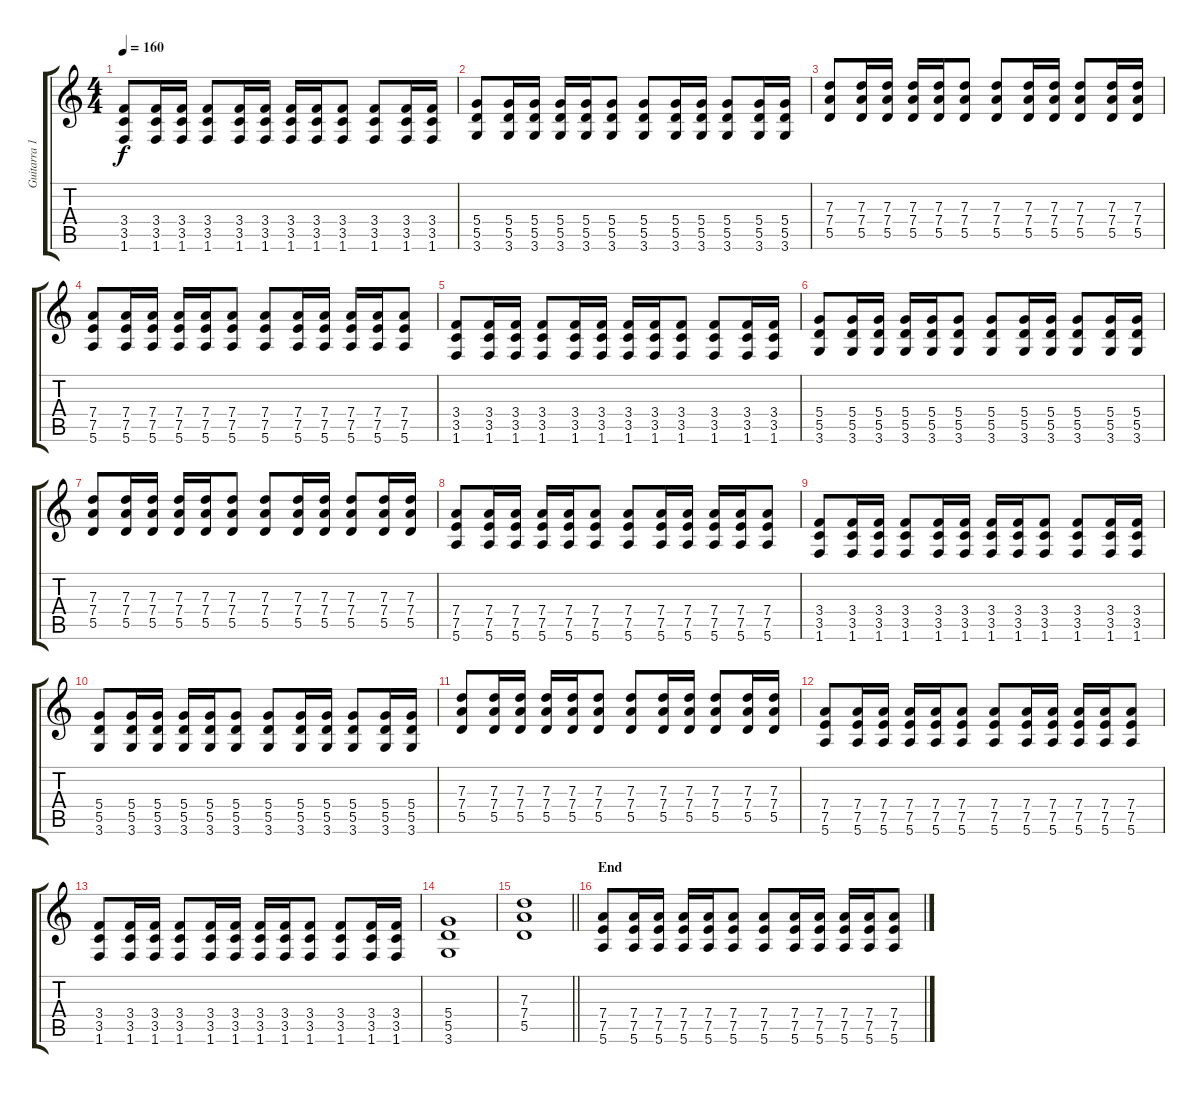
\track ("Guitarra 1 - Mathias" "Guitarra 1") {instrument distortionguitar}
\staff {score tabs}
\tuning (E4 B3 G3 D3 A2 E2) {hide}
\ts (4 4)
\tempo 160
\clef g2
\ks c
(3.4 3.5 1.6).8{dy f} (3.4 3.5 1.6).16 (3.4 3.5 1.6).16 (3.4 3.5 1.6).8 (3.4 3.5 1.6).16 (3.4 3.5 1.6).16 (3.4 3.5 1.6).16 (3.4 3.5 1.6).16 (3.4 3.5 1.6).8 (3.4 3.5 1.6).8 (3.4 3.5 1.6).16 (3.4 3.5 1.6).16 |
(5.4 5.5 3.6).8 (5.4 5.5 3.6).16 (5.4 5.5 3.6).16 (5.4 5.5 3.6).16 (5.4 5.5 3.6).16 (5.4 5.5 3.6).8 (5.4 5.5 3.6).8 (5.4 5.5 3.6).16 (5.4 5.5 3.6).16 (5.4 5.5 3.6).8 (5.4 5.5 3.6).16 (5.4 5.5 3.6).16 |
(7.3 7.4 5.5).8 (7.3 7.4 5.5).16 (7.3 7.4 5.5).16 (7.3 7.4 5.5).16 (7.3 7.4 5.5).16 (7.3 7.4 5.5).8 (7.3 7.4 5.5).8 (7.3 7.4 5.5).16 (7.3 7.4 5.5).16 (7.3 7.4 5.5).8 (7.3 7.4 5.5).16 (7.3 7.4 5.5).16 |
(7.4 7.5 5.6).8 (7.4 7.5 5.6).16 (7.4 7.5 5.6).16 (7.4 7.5 5.6).16 (7.4 7.5 5.6).16 (7.4 7.5 5.6).8 (7.4 7.5 5.6).8 (7.4 7.5 5.6).16 (7.4 7.5 5.6).16 (7.4 7.5 5.6).16 (7.4 7.5 5.6).16 (7.4 7.5 5.6).8 |
(3.4 3.5 1.6).8 (3.4 3.5 1.6).16 (3.4 3.5 1.6).16 (3.4 3.5 1.6).8 (3.4 3.5 1.6).16 (3.4 3.5 1.6).16 (3.4 3.5 1.6).16 (3.4 3.5 1.6).16 (3.4 3.5 1.6).8 (3.4 3.5 1.6).8 (3.4 3.5 1.6).16 (3.4 3.5 1.6).16 |
(5.4 5.5 3.6).8 (5.4 5.5 3.6).16 (5.4 5.5 3.6).16 (5.4 5.5 3.6).16 (5.4 5.5 3.6).16 (5.4 5.5 3.6).8 (5.4 5.5 3.6).8 (5.4 5.5 3.6).16 (5.4 5.5 3.6).16 (5.4 5.5 3.6).8 (5.4 5.5 3.6).16 (5.4 5.5 3.6).16 |
(7.3 7.4 5.5).8 (7.3 7.4 5.5).16 (7.3 7.4 5.5).16 (7.3 7.4 5.5).16 (7.3 7.4 5.5).16 (7.3 7.4 5.5).8 (7.3 7.4 5.5).8 (7.3 7.4 5.5).16 (7.3 7.4 5.5).16 (7.3 7.4 5.5).8 (7.3 7.4 5.5).16 (7.3 7.4 5.5).16 |
(7.4 7.5 5.6).8 (7.4 7.5 5.6).16 (7.4 7.5 5.6).16 (7.4 7.5 5.6).16 (7.4 7.5 5.6).16 (7.4 7.5 5.6).8 (7.4 7.5 5.6).8 (7.4 7.5 5.6).16 (7.4 7.5 5.6).16 (7.4 7.5 5.6).16 (7.4 7.5 5.6).16 (7.4 7.5 5.6).8 |
(3.4 3.5 1.6).8 (3.4 3.5 1.6).16 (3.4 3.5 1.6).16 (3.4 3.5 1.6).8 (3.4 3.5 1.6).16 (3.4 3.5 1.6).16 (3.4 3.5 1.6).16 (3.4 3.5 1.6).16 (3.4 3.5 1.6).8 (3.4 3.5 1.6).8 (3.4 3.5 1.6).16 (3.4 3.5 1.6).16 |
(5.4 5.5 3.6).8 (5.4 5.5 3.6).16 (5.4 5.5 3.6).16 (5.4 5.5 3.6).16 (5.4 5.5 3.6).16 (5.4 5.5 3.6).8 (5.4 5.5 3.6).8 (5.4 5.5 3.6).16 (5.4 5.5 3.6).16 (5.4 5.5 3.6).8 (5.4 5.5 3.6).16 (5.4 5.5 3.6).16 |
(7.3 7.4 5.5).8 (7.3 7.4 5.5).16 (7.3 7.4 5.5).16 (7.3 7.4 5.5).16 (7.3 7.4 5.5).16 (7.3 7.4 5.5).8 (7.3 7.4 5.5).8 (7.3 7.4 5.5).16 (7.3 7.4 5.5).16 (7.3 7.4 5.5).8 (7.3 7.4 5.5).16 (7.3 7.4 5.5).16 |
(7.4 7.5 5.6).8 (7.4 7.5 5.6).16 (7.4 7.5 5.6).16 (7.4 7.5 5.6).16 (7.4 7.5 5.6).16 (7.4 7.5 5.6).8 (7.4 7.5 5.6).8 (7.4 7.5 5.6).16 (7.4 7.5 5.6).16 (7.4 7.5 5.6).16 (7.4 7.5 5.6).16 (7.4 7.5 5.6).8 |
(3.4 3.5 1.6).8 (3.4 3.5 1.6).16 (3.4 3.5 1.6).16 (3.4 3.5 1.6).8 (3.4 3.5 1.6).16 (3.4 3.5 1.6).16 (3.4 3.5 1.6).16 (3.4 3.5 1.6).16 (3.4 3.5 1.6).8 (3.4 3.5 1.6).8 (3.4 3.5 1.6).16 (3.4 3.5 1.6).16 |
(5.4 5.5 3.6).1 |
\barLineRight lightlight
(7.3 7.4 5.5).1 |
\section ("" "End")
(7.4 7.5 5.6).8 (7.4 7.5 5.6).16 (7.4 7.5 5.6).16 (7.4 7.5 5.6).16 (7.4 7.5 5.6).16 (7.4 7.5 5.6).8 (7.4 7.5 5.6).8 (7.4 7.5 5.6).16 (7.4 7.5 5.6).16 (7.4 7.5 5.6).16 (7.4 7.5 5.6).16 (7.4 7.5 5.6).8
